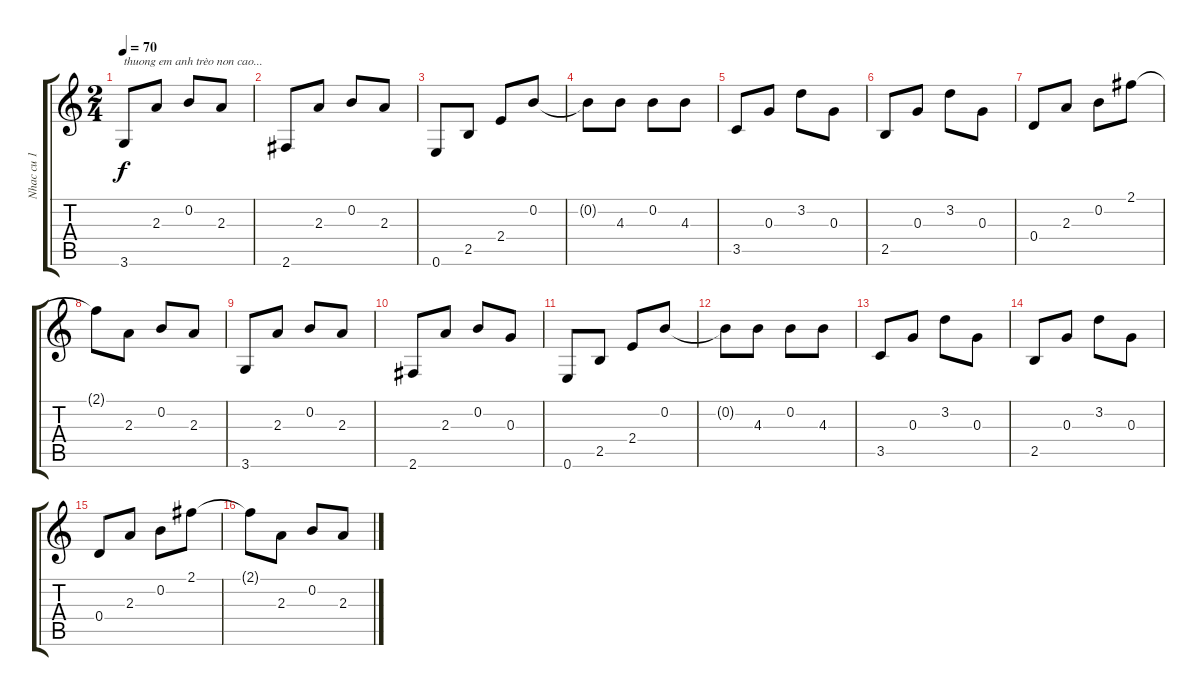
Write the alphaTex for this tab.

\track ("Nhac cu 1" "Nhac cu 1") {instrument acousticguitarsteel}
\staff {score tabs}
\tuning (E4 B3 G3 D3 A2 E2) {hide}
\ts (2 4)
\tempo 70
\clef g2
\ks c
3.6.8{txt "thuong em anh trèo non cao..." dy f} 2.3.8 0.2.8 2.3.8 |
2.6.8 2.3.8 0.2.8 2.3.8 |
0.6.8 2.5.8 2.4.8 0.2.8 |
0.2{t}.8 4.3.8 0.2.8 4.3.8 |
3.5.8 0.3.8 3.2.8 0.3.8 |
2.5.8 0.3.8 3.2.8 0.3.8 |
0.4.8 2.3.8 0.2.8 2.1.8 |
2.1{t}.8 2.3.8 0.2.8 2.3.8 |
3.6.8 2.3.8 0.2.8 2.3.8 |
2.6.8 2.3.8 0.2.8 0.3.8 |
0.6.8 2.5.8 2.4.8 0.2.8 |
0.2{t}.8 4.3.8 0.2.8 4.3.8 |
3.5.8 0.3.8 3.2.8 0.3.8 |
2.5.8 0.3.8 3.2.8 0.3.8 |
0.4.8 2.3.8 0.2.8 2.1.8 |
2.1{t}.8 2.3.8 0.2.8 2.3.8
